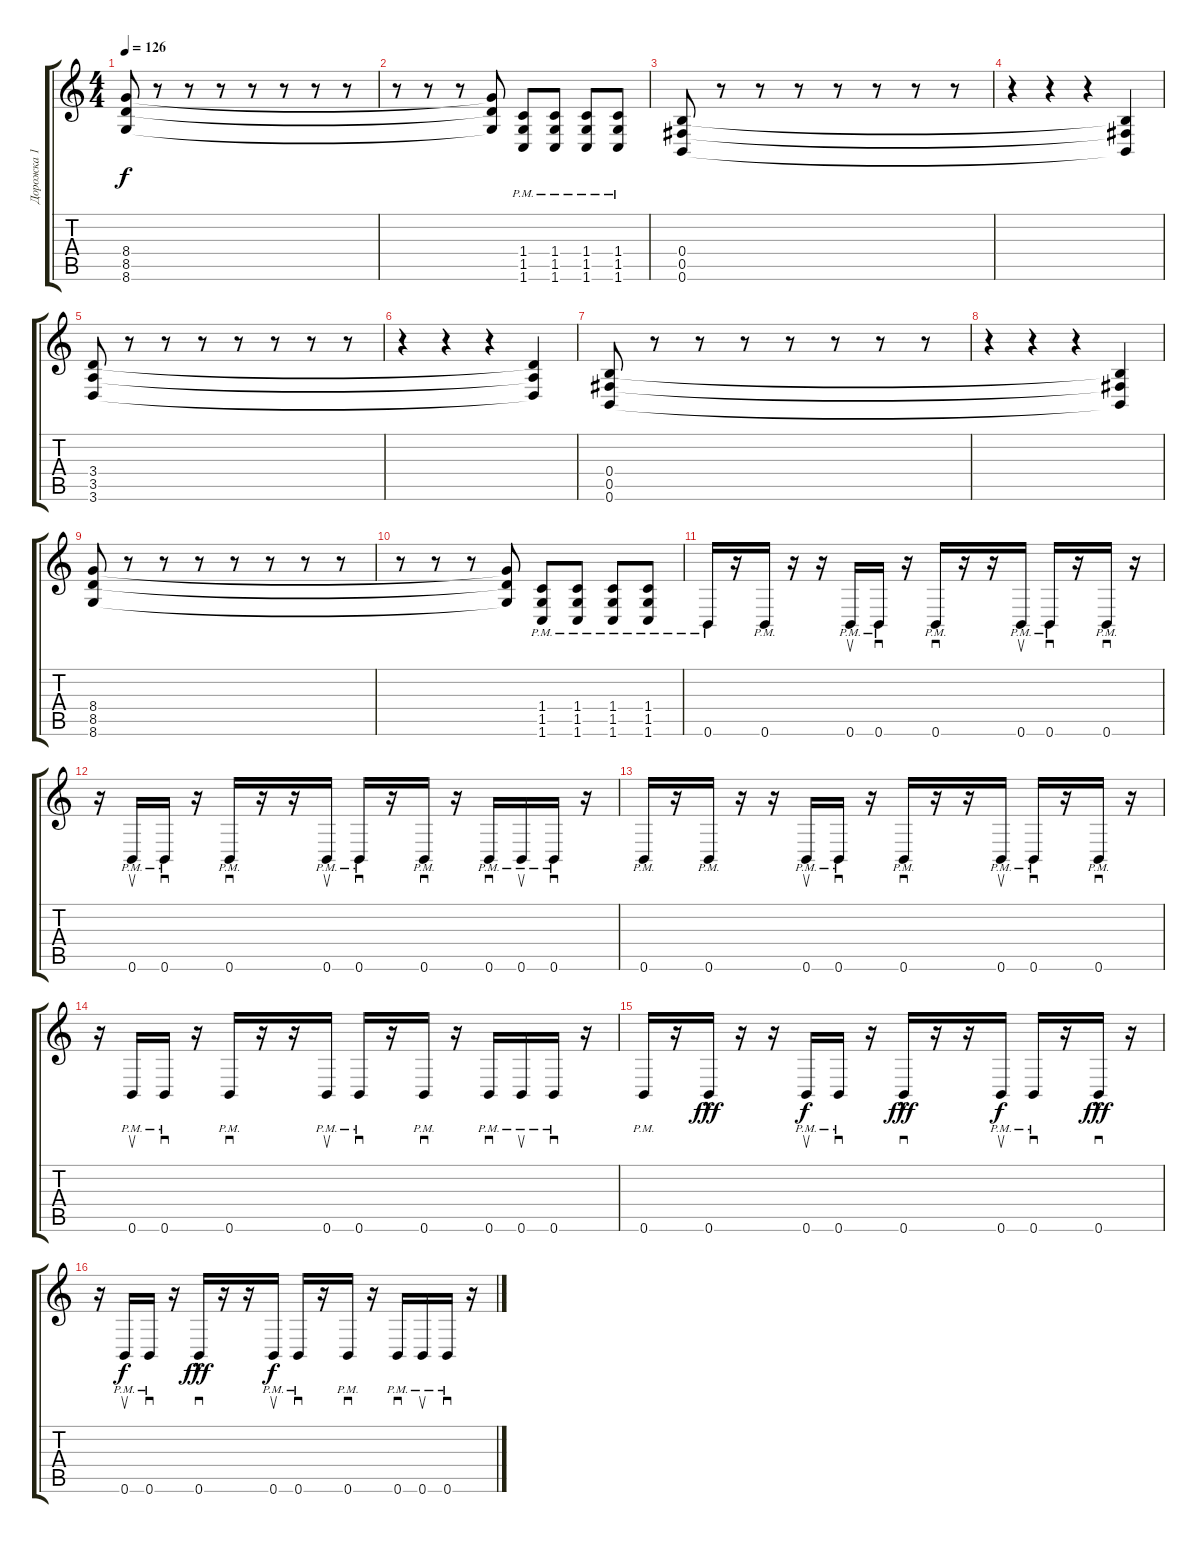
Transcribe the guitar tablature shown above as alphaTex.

\track ("Дорожка 1" "Дорожка 1") {instrument distortionguitar}
\staff {score tabs}
\tuning (Db4 Ab3 E3 B2 Gb2 B1) {hide}
\ts (4 4)
\tempo 126
\clef g2
\ks c
(8.4 8.5 8.6).8{dy f} r.8 r.8 r.8 r.8 r.8 r.8 r.8 |
r.8 r.8 r.8 (8.4{t} 8.5{t} 8.6{t}).8 (1.4 1.5 1.6{pm}).8 (1.4 1.5 1.6{pm}).8 (1.4 1.5 1.6{pm}).8 (1.4 1.5 1.6{pm}).8 |
(0.4 0.5 0.6).8 r.8 r.8 r.8 r.8 r.8 r.8 r.8 |
r.4 r.4 r.4 (0.4{t} 0.5{t} 0.6{t}).4 |
(3.4 3.5 3.6).8 r.8 r.8 r.8 r.8 r.8 r.8 r.8 |
r.4 r.4 r.4 (3.4{t} 3.5{t} 3.6{t}).4 |
(0.4 0.5 0.6).8 r.8 r.8 r.8 r.8 r.8 r.8 r.8 |
r.4 r.4 r.4 (0.4{t} 0.5{t} 0.6{t}).4 |
(8.4 8.5 8.6).8 r.8 r.8 r.8 r.8 r.8 r.8 r.8 |
r.8 r.8 r.8 (8.4{t} 8.5{t} 8.6{t}).8 (1.4 1.5 1.6{pm}).8 (1.4 1.5 1.6{pm}).8 (1.4 1.5 1.6{pm}).8 (1.4 1.5 1.6{pm}).8 |
0.6{pm}.16 r.16 0.6{pm}.16 r.16 r.16 0.6{pm}.16{su} 0.6{pm}.16{sd} r.16 0.6{pm}.16{sd} r.16 r.16 0.6{pm}.16{su} 0.6{pm}.16{sd} r.16 0.6{pm}.16{sd} r.16 |
r.16 0.6{pm}.16{su} 0.6{pm}.16{sd} r.16 0.6{pm}.16{sd} r.16 r.16 0.6{pm}.16{su} 0.6{pm}.16{sd} r.16 0.6{pm}.16{sd} r.16 0.6{pm}.16{sd} 0.6{pm}.16{su} 0.6{pm}.16{sd} r.16 |
0.6{pm}.16 r.16 0.6{pm}.16 r.16 r.16 0.6{pm}.16{su} 0.6{pm}.16{sd} r.16 0.6{pm}.16{sd} r.16 r.16 0.6{pm}.16{su} 0.6{pm}.16{sd} r.16 0.6{pm}.16{sd} r.16 |
r.16 0.6{pm}.16{su} 0.6{pm}.16{sd} r.16 0.6{pm}.16{sd} r.16 r.16 0.6{pm}.16{su} 0.6{pm}.16{sd} r.16 0.6{pm}.16{sd} r.16 0.6{pm}.16{sd} 0.6{pm}.16{su} 0.6{pm}.16{sd} r.16 |
0.6{pm}.16 r.16 0.6{hac}.16{dy fff} r.16 r.16 0.6{pm}.16{su dy f} 0.6{pm}.16{sd} r.16 0.6{hac}.16{sd dy fff} r.16 r.16 0.6{pm}.16{su dy f} 0.6{pm}.16{sd} r.16 0.6{hac}.16{sd dy fff} r.16 |
r.16 0.6{pm}.16{su dy f} 0.6{pm}.16{sd} r.16 0.6{hac}.16{sd dy fff} r.16 r.16 0.6{pm}.16{su dy f} 0.6{pm}.16{sd} r.16 0.6{pm}.16{sd} r.16 0.6{pm}.16{sd} 0.6{pm}.16{su} 0.6{pm}.16{sd} r.16
